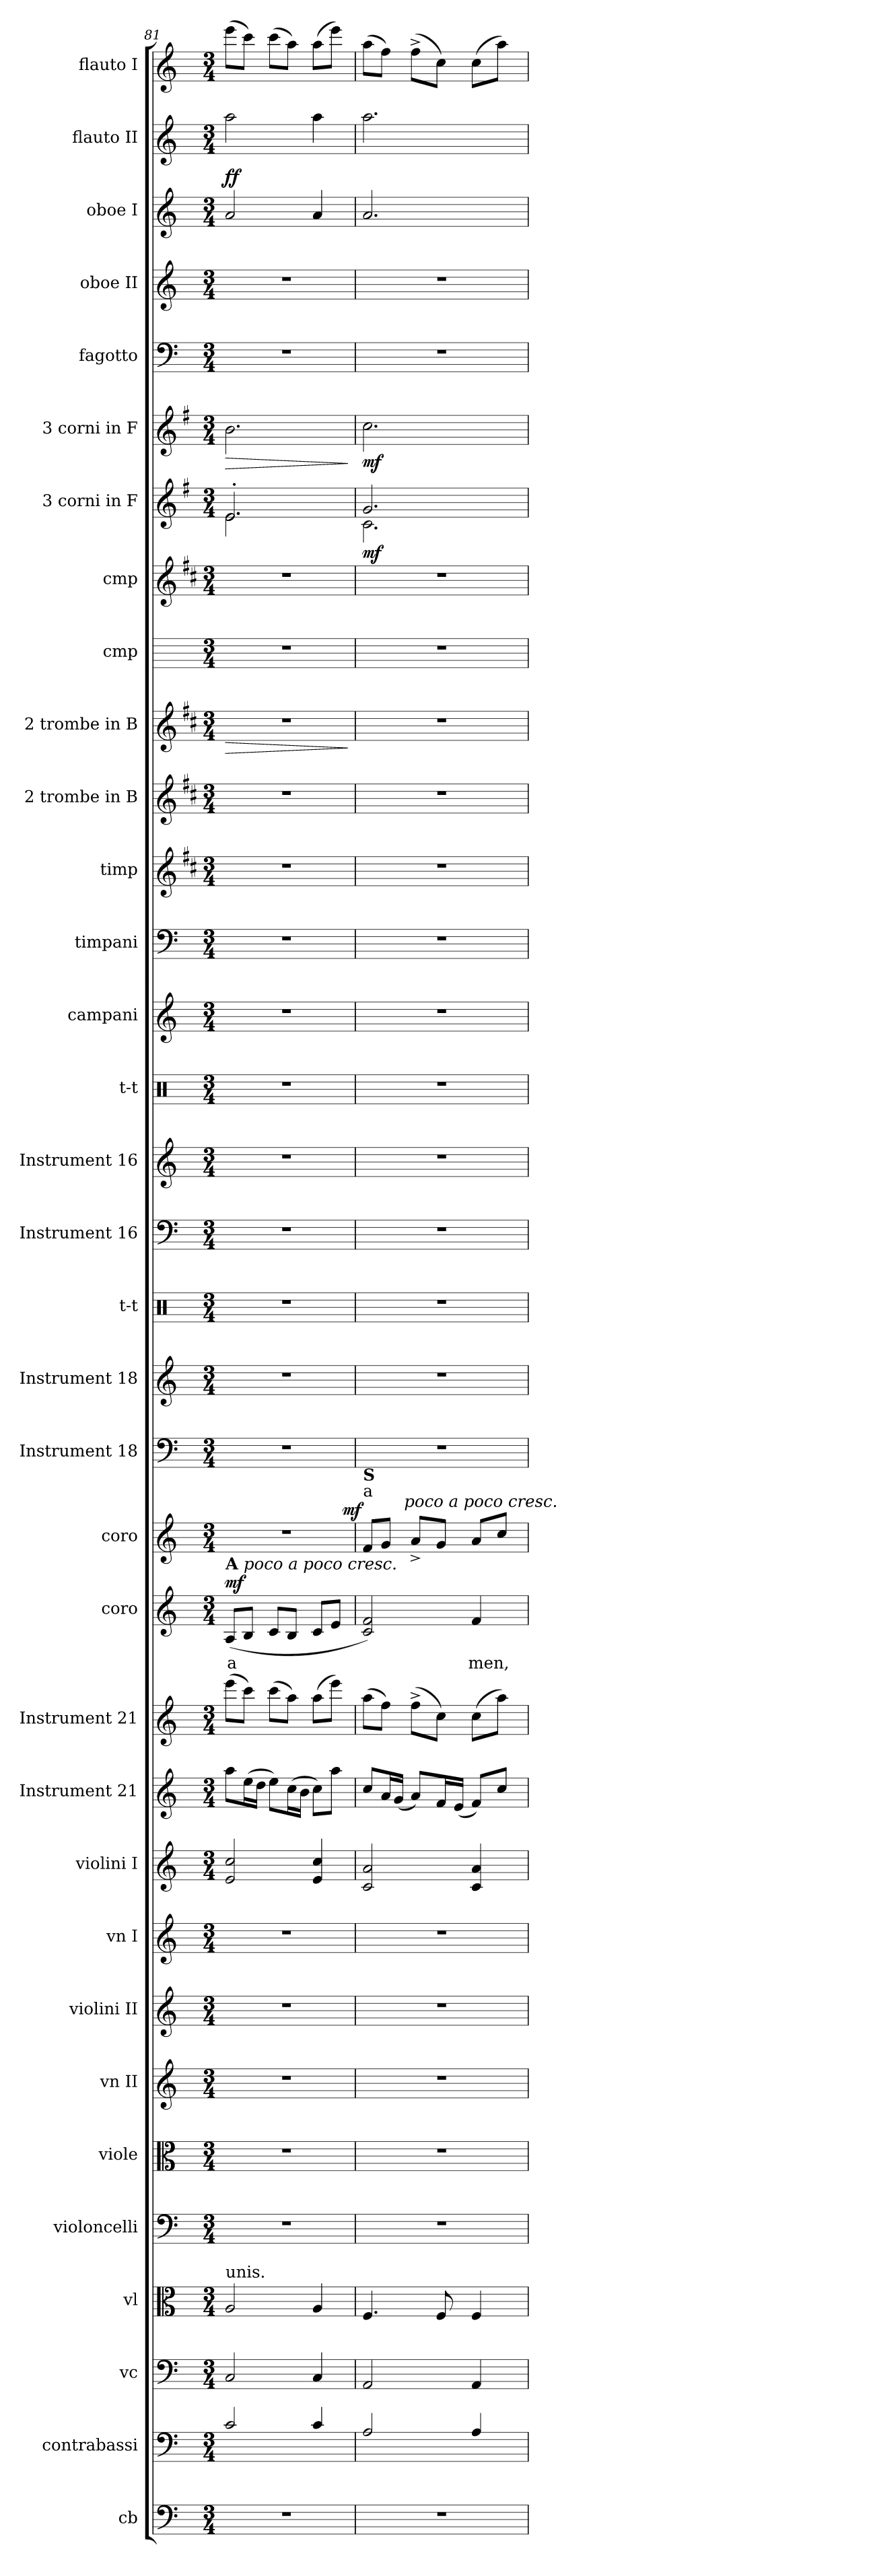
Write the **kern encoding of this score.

**kern	**kern	**kern	**kern	**kern	**kern	**kern	**kern	**kern	**kern	**kern	**kern	**kern	**text	**dynam	**kern	**text	**dynam	**kern	**kern	**kern	**kern	**kern	**kern	**kern	**kern	**kern	**kern	**kern	**dynam	**kern	**kern	**kern	**dynam	**kern	**dynam	**kern	**kern	**kern	**dynam	**kern	**kern
*part34	*part33	*part32	*part31	*part30	*part29	*part28	*part27	*part26	*part25	*part24	*part23	*part22	*part22	*part22	*part21	*part21	*part21	*part20	*part19	*part18	*part17	*part16	*part15	*part14	*part13	*part12	*part11	*part10	*part10	*part9	*part8	*part7	*part7	*part6	*part6	*part5	*part4	*part3	*part3	*part2	*part1
*staff34	*staff33	*staff32	*staff31	*staff30	*staff29	*staff28	*staff27	*staff26	*staff25	*staff24	*staff23	*staff22	*staff22	*staff22	*staff21	*staff21	*staff21	*staff20	*staff19	*staff18	*staff17	*staff16	*staff15	*staff14	*staff13	*staff12	*staff11	*staff10	*staff10	*staff9	*staff8	*staff7	*staff7	*staff6	*staff6	*staff5	*staff4	*staff3	*staff3	*staff2	*staff1
*I"cb	*I"contrabassi	*I"vc	*I"vl	*I"violoncelli	*I"viole	*I"vn II	*I"violini II	*I"vn I	*I"violini I	*I"Instrument 21	*I"Instrument 21	*I"coro	*	*	*I"coro	*	*	*I"Instrument 18	*I"Instrument 18	*I"t-t	*I"Instrument 16	*I"Instrument 16	*I"t-t	*I"campani	*I"timpani	*I"timp	*I"2 trombe  in B	*I"2 trombe  in B	*	*I"cmp	*I"cmp	*I"3 corni  in F	*	*I"3 corni  in F	*	*I"fagotto	*I"oboe II	*I"oboe I	*	*I"flauto II	*I"flauto I
*I'cb	*I'cb	*I'vc	*I'vl	*I'vc	*I'vl	*I'vn II	*I'vn II	*I'vn I	*I'vn I	*	*	*	*	*	*	*	*	*	*	*	*	*	*I't-t	*I'cmp	*I'timp	*I'timp	*	*	*	*	*	*	*	*	*	*I'fag	*I'ob II	*I'ob I	*	*I'fl II	*I'fl I
!!LO:PB:g=z
*clefF4	*clefF4	*clefF4	*clefC3	*clefF4	*clefC3	*clefG2	*clefG2	*clefG2	*clefG2	*clefG2	*clefG2	*clefG2	*	*	*clefG2	*	*	*clefF4	*clefG2	*clefX	*clefF4	*clefG2	*clefX	*clefG2	*clefF4	*clefG2	*clefG2	*clefG2	*	*	*clefG2	*clefG2	*	*clefG2	*	*clefF4	*clefG2	*clefG2	*	*clefG2	*clefG2
*	*ITrd7c12	*	*	*	*	*	*	*	*	*	*	*	*	*	*	*	*	*	*	*	*	*	*	*	*	*	*ITrd1c2	*ITrd1c2	*	*ITrd-3c-5	*ITrd1c2	*ITrd-3c-5	*	*ITrd-3c-5	*	*	*	*	*	*	*
*k[]	*k[]	*k[]	*k[]	*k[]	*k[]	*k[]	*k[]	*k[]	*k[]	*k[]	*k[]	*k[]	*	*	*k[]	*	*	*k[]	*k[]	*	*k[]	*k[]	*	*k[]	*k[]	*k[f#c#]	*k[]	*k[]	*	*k[b-]	*k[]	*k[]	*	*k[]	*	*k[]	*k[]	*k[]	*	*k[]	*k[]
*C:	*C:	*C:	*C:	*C:	*C:	*C:	*C:	*C:	*C:	*C:	*C:	*C:	*	*	*C:	*	*	*C:	*C:	*	*C:	*C:	*	*C:	*C:	*D:	*C:	*C:	*	*F:	*C:	*C:	*	*C:	*	*C:	*C:	*C:	*	*C:	*C:
*M3/4	*M3/4	*M3/4	*M3/4	*M3/4	*M3/4	*M3/4	*M3/4	*M3/4	*M3/4	*M3/4	*M3/4	*M3/4	*	*	*M3/4	*	*	*M3/4	*M3/4	*M3/4	*M3/4	*M3/4	*M3/4	*M3/4	*M3/4	*M3/4	*M3/4	*M3/4	*	*M3/4	*M3/4	*M3/4	*	*M3/4	*	*M3/4	*M3/4	*M3/4	*	*M3/4	*M3/4
=81	=81	=81	=81	=81	=81	=81	=81	=81	=81	=81	=81	=81	=81	=81	=81	=81	=81	=81	=81	=81	=81	=81	=81	=81	=81	=81	=81	=81	=81	=81	=81	=81	=81	=81	=81	=81	=81	=81	=81	=81	=81
!	!	!	!	!	!	!	!	!	!	!	!	!LO:TX:a:B:t=A	!	!	!	!	!	!	!	!	!	!	!	!	!	!	!	!	!	!	!	!	!	!	!	!	!	!	!	!	!
!	!	!	!LO:TX:a:t=unis.	!	!	!	!	!	!	!	!	!	!	!	!	!	!	!	!	!	!	!	!	!	!	!	!	!	!	!	!	!	!	!	!	!	!	!	!	!	!
!	!	!	!	!	!	!	!	!	!	!	!	!	!LO:LY:b:cj	!LO:DY:a	!	!	!	!	!	!	!	!	!	!	!	!	!	!	!LO:HP:b	!	!	!	!	!	!LO:HP:b	!	!	!	!LO:DY:a	!	!
*	*	*	*	*	*	*	*	*	*	*	*	*	*	*	*	*	*	*	*	*	*	*	*	*	*	*	*	*	*	*	*	*^	*	*	*	*	*	*	*	*	*
!	!	!	!	!	!	!	!	!	!	!	!	!	!	!	!	!	!	!	!	!	!	!	!	!	!	!	!	!	!	!	!	!	!	!	!	!	!	!	!	!LO:DY:n=1:b	!	!
*	*	*	*	*	*	*	*	*	*	*	*	*	*	*	*^	*	*	*	*	*	*	*	*	*	*	*	*	*	*	*	*	*	*	*	*	*	*	*	*	*	*	*
2.r	2C/	2C/	2A/	2.r	2.r	2.r	2.r	2.r	2cc/ 2e/	8aa\L	(>8eee\L	(<8A/L	-a-	mf	2.r	2ryy	.	.	2.r	2.r	2.r	2.r	2.r	2.r	2.r	2.r	2.r	2.r	2.r	>	2.r	2.r	2.a'</	2.a\	.	2.ee\	>	2.r	2.r	2a/	f f	2aa\	(>8eee\L
!	!	!	!	!	!	!	!	!	!	!	!	!LO:TX:a:i:t=poco a poco cresc.	!	!	!	!	!	!	!	!	!	!	!	!	!	!	!	!	!	!	!	!	!	!	!	!	!	!	!	!	!	!	!
!	!	!	!	!	!	!	!	!	!	!	!	!	!LO:LY:b:cj	!	!	!	!	!	!	!	!	!	!	!	!	!	!	!	!	!	!	!	!	!	!	!	!	!	!	!	!	!	!
.	.	.	.	.	.	.	.	.	.	(>16ee\	8ccc\J)	8B/J	--	.	.	.	.	.	.	.	.	.	.	.	.	.	.	.	.	.	.	.	.	.	.	.	.	.	.	.	.	.	8ccc\J)
.	.	.	.	.	.	.	.	.	.	16dd\J	.	.	.	.	.	.	.	.	.	.	.	.	.	.	.	.	.	.	.	.	.	.	.	.	.	.	.	.	.	.	.	.	.
!	!	!	!	!	!	!	!	!	!	!	!	!	!LO:LY:b:cj	!	!	!	!	!	!	!	!	!	!	!	!	!	!	!	!	!	!	!	!	!	!	!	!	!	!	!	!	!	!
.	.	.	.	.	.	.	.	.	.	8ee\L)	(>8ccc\L	8c/L	--	.	.	.	.	.	.	.	.	.	.	.	.	.	.	.	.	.	.	.	.	.	.	.	.	.	.	.	.	.	(>8ccc\L
!	!	!	!	!	!	!	!	!	!	!	!	!	!LO:LY:b:cj	!	!	!	!	!	!	!	!	!	!	!	!	!	!	!	!	!	!	!	!	!	!	!	!	!	!	!	!	!	!
.	.	.	.	.	.	.	.	.	.	(>16cc\	8aa\J)	8B/J	--	.	.	.	.	.	.	.	.	.	.	.	.	.	.	.	.	.	.	.	.	.	.	.	.	.	.	.	.	.	8aa\J)
.	.	.	.	.	.	.	.	.	.	16b\J	.	.	.	.	.	.	.	.	.	.	.	.	.	.	.	.	.	.	.	.	.	.	.	.	.	.	.	.	.	.	.	.	.
!	!	!	!	!	!	!	!	!	!	!	!	!	!LO:LY:b:cj	!	!	!	!	!	!	!	!	!	!	!	!	!	!	!	!	!	!	!	!	!	!	!	!	!	!	!	!	!	!
.	4C/	4C/	4A/	.	.	.	.	.	4cc/ 4e/	8cc\L)	(>8aa\L	8c/L	--	.	.	8.ryy	.	.	.	.	.	.	.	.	.	.	.	.	.	.	.	.	.	.	.	.	.	.	.	4a/	.	4aa\	(>8aa\L
!	!	!	!	!	!	!	!	!	!	!	!	!	!LO:LY:b:cj	!	!	!	!	!	!	!	!	!	!	!	!	!	!	!	!	!	!	!	!	!	!	!	!	!	!	!	!	!	!
.	.	.	.	.	.	.	.	.	.	8aa\J	8eee\J)	8e/J	--	.	.	.	.	.	.	.	.	.	.	.	.	.	.	.	.	.	.	.	.	.	.	.	.	.	.	.	.	.	8eee\J)
!	!	!	!	!	!	!	!	!	!	!	!	!	!	!	!	!	!	!LO:DY:a	!	!	!	!	!	!	!	!	!	!	!	!	!	!	!	!	!	!	!	!	!	!	!	!	!
.	.	.	.	.	.	.	.	.	.	.	.	.	.	.	.	16ryy	.	mf	.	.	.	.	.	.	.	.	.	.	.	.	.	.	.	.	.	.	.	.	.	.	.	.	.
*	*	*	*	*	*	*	*	*	*	*	*	*	*	*	*	*	*	*	*	*	*	*	*	*	*	*	*	*	*	*	*	*	*v	*v	*	*	*	*	*	*	*	*	*
.	.	.	.	.	.	.	.	.	.	.	.	.	.	.	.	.	.	.	.	.	.	.	.	.	.	.	.	.	.	]	.	.	.	.	.	]	.	.	.	.	.	.
=82	=82	=82	=82	=82	=82	=82	=82	=82	=82	=82	=82	=82	=82	=82	=82	=82	=82	=82	=82	=82	=82	=82	=82	=82	=82	=82	=82	=82	=82	=82	=82	=82	=82	=82	=82	=82	=82	=82	=82	=82	=82	=82
!	!	!	!	!	!	!	!	!	!	!	!	!	!	!	!LO:TX:a:t=a	!	!	!	!	!	!	!	!	!	!	!	!	!	!	!	!	!	!	!	!	!	!	!	!	!	!	!
!	!	!	!	!	!	!	!	!	!	!	!	!	!	!	!LO:TX:a:B:t=S	!	!	!	!	!	!	!	!	!	!	!	!	!	!	!	!	!	!	!	!	!	!	!	!	!	!	!
!	!	!	!	!	!	!	!	!	!	!	!	!	!LO:LY:b:cj	!	!	!	!LO:LY:b:cj	!	!	!	!	!	!	!	!	!	!	!	!	!	!	!	!	!LO:DY:b	!	!LO:DY:b	!	!	!	!	!	!
*	*	*	*	*	*	*	*	*	*	*	*	*	*	*	*	*	*	*	*	*	*	*	*	*	*	*	*	*	*	*	*	*	*^	*	*	*	*	*	*	*	*	*
2.r	2AA/	2AA/	4.F/	2.r	2.r	2.r	2.r	2.r	2a/ 2c/	8cc/L	(>8aa\L	2f/ 2c/)	--	.	8f/L	8...ryy	.	.	2.r	2.r	2.r	2.r	2.r	2.r	2.r	2.r	2.r	2.r	2.r	.	2.r	2.r	2.cc/	2.f\	mf	2.ff\	mf	2.r	2.r	2.a/	.	2.aa\	(>8aa\L
!	!	!	!	!	!	!	!	!	!	!	!	!	!	!	!	!	!LO:LY:b:cj	!	!	!	!	!	!	!	!	!	!	!	!	!	!	!	!	!	!	!	!	!	!	!	!	!	!
.	.	.	.	.	.	.	.	.	.	16a/	8ff\J)	.	.	.	8g/J	.	.	.	.	.	.	.	.	.	.	.	.	.	.	.	.	.	.	.	.	.	.	.	.	.	.	.	8ff\J)
.	.	.	.	.	.	.	.	.	.	(<16g/J	.	.	.	.	.	.	.	.	.	.	.	.	.	.	.	.	.	.	.	.	.	.	.	.	.	.	.	.	.	.	.	.	.
!	!	!	!	!	!	!	!	!	!	!	!	!	!	!	!	!LO:TX:a:i:t=poco a poco cresc.	!	!	!	!	!	!	!	!	!	!	!	!	!	!	!	!	!	!	!	!	!	!	!	!	!	!	!
.	.	.	.	.	.	.	.	.	.	.	.	.	.	.	.	2ryy	.	.	.	.	.	.	.	.	.	.	.	.	.	.	.	.	.	.	.	.	.	.	.	.	.	.	.
!	!	!	!	!	!	!	!	!	!	!	!	!	!	!	!	!	!LO:LY:b:cj	!	!	!	!	!	!	!	!	!	!	!	!	!	!	!	!	!	!	!	!	!	!	!	!	!	!
.	.	.	.	.	.	.	.	.	.	8a/L)	(>8ff^<\L	.	.	.	8a^>/L	.	.	.	.	.	.	.	.	.	.	.	.	.	.	.	.	.	.	.	.	.	.	.	.	.	.	.	(>8ff^<\L
!	!	!	!	!	!	!	!	!	!	!	!	!	!	!	!	!	!LO:LY:b:cj	!	!	!	!	!	!	!	!	!	!	!	!	!	!	!	!	!	!	!	!	!	!	!	!	!	!
.	.	.	8F/	.	.	.	.	.	.	16f/	8cc\J)	.	.	.	8g/J	.	.	.	.	.	.	.	.	.	.	.	.	.	.	.	.	.	.	.	.	.	.	.	.	.	.	.	8cc\J)
.	.	.	.	.	.	.	.	.	.	(<16e/J	.	.	.	.	.	.	.	.	.	.	.	.	.	.	.	.	.	.	.	.	.	.	.	.	.	.	.	.	.	.	.	.	.
!	!	!	!	!	!	!	!	!	!	!	!	!	!LO:LY:b:cj	!	!	!	!LO:LY:b:cj	!	!	!	!	!	!	!	!	!	!	!	!	!	!	!	!	!	!	!	!	!	!	!	!	!	!
.	4AA/	4AA/	4F/	.	.	.	.	.	4a/ 4c/	8f/L)	(>8cc\L	4f/	-men,	.	8a/L	.	.	.	.	.	.	.	.	.	.	.	.	.	.	.	.	.	.	.	.	.	.	.	.	.	.	.	(>8cc\L
!	!	!	!	!	!	!	!	!	!	!	!	!	!	!	!	!	!LO:LY:b:cj	!	!	!	!	!	!	!	!	!	!	!	!	!	!	!	!	!	!	!	!	!	!	!	!	!	!
.	.	.	.	.	.	.	.	.	.	8cc/J	8aa\J)	.	.	.	8cc/J	.	.	.	.	.	.	.	.	.	.	.	.	.	.	.	.	.	.	.	.	.	.	.	.	.	.	.	8aa\J)
.	.	.	.	.	.	.	.	.	.	.	.	.	.	.	.	64ryy	.	.	.	.	.	.	.	.	.	.	.	.	.	.	.	.	.	.	.	.	.	.	.	.	.	.	.
*	*	*	*	*	*	*	*	*	*	*	*	*	*	*	*v	*v	*	*	*	*	*	*	*	*	*	*	*	*	*	*	*	*	*v	*v	*	*	*	*	*	*	*	*	*
=	=	=	=	=	=	=	=	=	=	=	=	=	=	=	=	=	=	=	=	=	=	=	=	=	=	=	=	=	=	=	=	=	=	=	=	=	=	=	=	=	=
*-	*-	*-	*-	*-	*-	*-	*-	*-	*-	*-	*-	*-	*-	*-	*-	*-	*-	*-	*-	*-	*-	*-	*-	*-	*-	*-	*-	*-	*-	*-	*-	*-	*-	*-	*-	*-	*-	*-	*-	*-	*-
